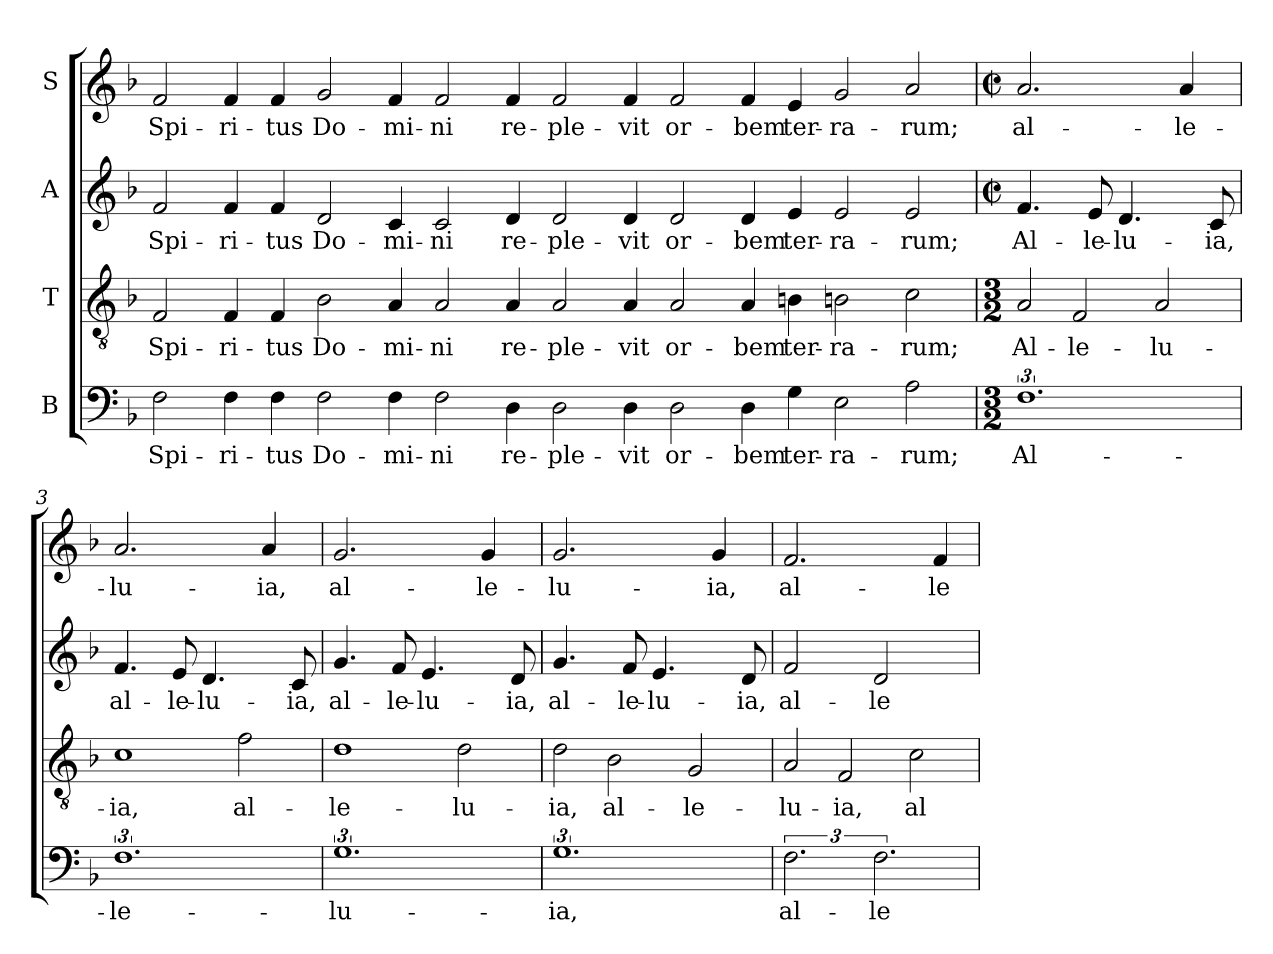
**kern	**text	**kern	**text	**kern	**text	**kern	**text
*part4	*part4	*part3	*part3	*part2	*part2	*part1	*part1
*staff4	*staff4	*staff3	*staff3	*staff2	*staff2	*staff1	*staff1
*I"B	*	*I"T	*	*I"A	*	*I"S	*
*clefF4	*	*clefGv2	*	*clefG2	*	*clefG2	*
*k[b-]	*	*k[b-]	*	*k[b-]	*	*k[b-]	*
*F:	*	*F:	*	*F:	*	*F:	*
=1	=1	=1	=1	=1	=1	=1	=1
2F\	Spi-	2F/	Spi-	2f/	Spi-	2f/	Spi-
4F\	-ri-	4F/	-ri-	4f/	-ri-	4f/	-ri-
4F\	-tus	4F/	-tus	4f/	-tus	4f/	-tus
2F\	Do-	2B-\	Do-	2d/	Do-	2g/	Do-
4F\	-mi-	4A/	-mi-	4c/	-mi-	4f/	-mi-
2F\	-ni	2A/	-ni	2c/	-ni	2f/	-ni
4D\	re-	4A/	re-	4d/	re-	4f/	re-
2D\	-ple-	2A/	-ple-	2d/	-ple-	2f/	-ple-
4D\	-vit	4A/	-vit	4d/	-vit	4f/	-vit
2D\	or-	2A/	or-	2d/	or-	2f/	or-
4D\	-bem	4A/	-bem	4d/	-bem	4f/	-bem
4G\	ter-	4Bn\	ter-	4e/	ter-	4e/	ter-
2E\	-ra-	2Bn\	-ra-	2e/	-ra-	2g/	-ra-
2A\	-rum;	2c\	-rum;	2e/	-rum;	2a/	-rum;
!!LO:LB:g=z
=2!	=2!	=2!	=2!	=2!	=2!	=2!	=2!
*M3/2	*	*M3/2	*	*M2/2	*	*M2/2	*
*	*	*	*	*met(c|)	*	*met(c|)	*
*	*	*Xtuplet	*	*	*	*	*
3%2.F	Al-	3A/	Al-	4.f/	Al-	2.a/	al-
.	.	3F/	-le-	.	.	.	.
.	.	.	.	8e/	-le-	.	.
.	.	.	.	4.d/	-lu-	.	.
.	.	3A/	-lu-	.	.	.	.
.	.	.	.	.	.	4a/	-le-
.	.	.	.	8c/	-ia,	.	.
=3	=3	=3	=3	=3	=3	=3	=3
3%2.F	-le-	3%2c	-ia,	4.f/	al-	2.a/	-lu-
.	.	.	.	8e/	-le-	.	.
.	.	.	.	4.d/	-lu-	.	.
.	.	3f\	al-	.	.	.	.
.	.	.	.	.	.	4a/	-ia,
.	.	.	.	8c/	-ia,	.	.
=4	=4	=4	=4	=4	=4	=4	=4
3%2.G	-lu-	3%2d	-le-	4.g/	al-	2.g/	al-
.	.	.	.	8f/	-le-	.	.
.	.	.	.	4.e/	-lu-	.	.
.	.	3d\	-lu-	.	.	.	.
.	.	.	.	.	.	4g/	-le-
.	.	.	.	8d/	-ia,	.	.
=5	=5	=5	=5	=5	=5	=5	=5
3%2.G	-ia,	3d\	-ia,	4.g/	al-	2.g/	-lu-
.	.	3B-\	al-	.	.	.	.
.	.	.	.	8f/	-le-	.	.
.	.	.	.	4.e/	-lu-	.	.
.	.	3G/	-le-	.	.	.	.
.	.	.	.	.	.	4g/	-ia,
.	.	.	.	8d/	-ia,	.	.
=6	=6	=6	=6	=6	=6	=6	=6
3.F\	al-	3A/	-lu-	2f/	al-	2.f/	al-
.	.	3F/	-ia,	.	.	.	.
3.F\	-le-	.	.	2d/	-le-	.	.
.	.	3c\	al-	.	.	.	.
.	.	.	.	.	.	4f/	-le-
=	=	=	=	=	=	=	=
*-	*-	*-	*-	*-	*-	*-	*-
